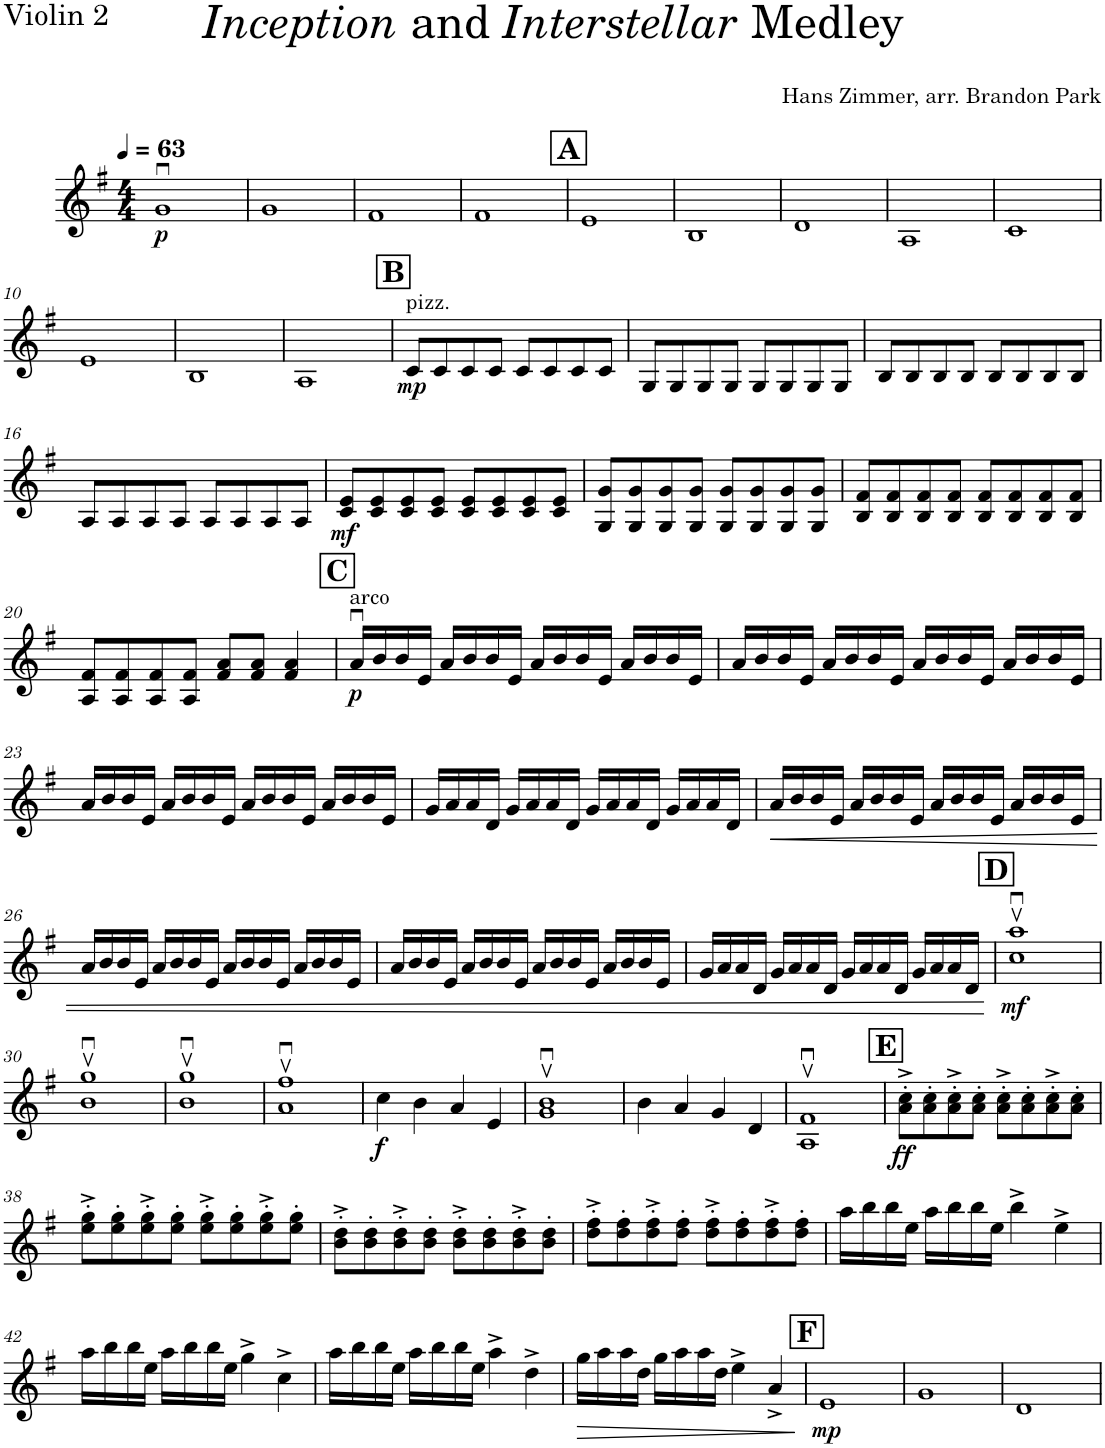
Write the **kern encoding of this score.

**kern	**dynam
*part1	*part1
*staff1	*staff1
*I"Violin 2	*
*I'Vln. 2	*
*clefG2	*
*k[f#]	*
*M4/4	*
*MM63	*
=1	=1
!	!LO:DY:b
1gu	p
=2	=2
1g	.
=3	=3
1f#	.
=4	=4
1f#	.
!!LO:REH:place=s1:a:B:cj:fs=14:t=A
=5	=5
1e	.
=6	=6
1B	.
=7	=7
1d	.
=8	=8
1A	.
=9	=9
1c	.
!!LO:LB:g=z
=10	=10
1e	.
=11	=11
1B	.
=12	=12
1A	.
!!LO:REH:place=s1:a:B:cj:fs=14:t=B
=13	=13
!LO:TX:a:t=pizz.	!
!	!LO:DY:b
8c/L	mp
8c/	.
8c/	.
8c/J	.
8c/L	.
8c/	.
8c/	.
8c/J	.
=14	=14
8G/L	.
8G/	.
8G/	.
8G/J	.
8G/L	.
8G/	.
8G/	.
8G/J	.
=15	=15
8B/L	.
8B/	.
8B/	.
8B/J	.
8B/L	.
8B/	.
8B/	.
8B/J	.
!!LO:LB:g=z
=16	=16
8A/L	.
8A/	.
8A/	.
8A/J	.
8A/L	.
8A/	.
8A/	.
8A/J	.
=17	=17
!	!LO:DY:b
8c/ 8e/L	mf
8c/ 8e/	.
8c/ 8e/	.
8c/ 8e/J	.
8c/ 8e/L	.
8c/ 8e/	.
8c/ 8e/	.
8c/ 8e/J	.
=18	=18
8G/ 8g/L	.
8G/ 8g/	.
8G/ 8g/	.
8G/ 8g/J	.
8G/ 8g/L	.
8G/ 8g/	.
8G/ 8g/	.
8G/ 8g/J	.
=19	=19
8B/ 8f#/L	.
8B/ 8f#/	.
8B/ 8f#/	.
8B/ 8f#/J	.
8B/ 8f#/L	.
8B/ 8f#/	.
8B/ 8f#/	.
8B/ 8f#/J	.
!!LO:LB:g=z
=20	=20
8A/ 8f#/L	.
8A/ 8f#/	.
8A/ 8f#/	.
8A/ 8f#/J	.
8f#/ 8a/L	.
8f#/ 8a/J	.
4f#/ 4a/	.
!!LO:REH:place=s1:a:B:cj:fs=14:t=C
=21	=21
!LO:TX:a:t=arco	!
!	!LO:DY:b
16au/LL	p
16b/	.
16b/	.
16e/JJ	.
16a/LL	.
16b/	.
16b/	.
16e/JJ	.
16a/LL	.
16b/	.
16b/	.
16e/JJ	.
16a/LL	.
16b/	.
16b/	.
16e/JJ	.
=22	=22
16a/LL	.
16b/	.
16b/	.
16e/JJ	.
16a/LL	.
16b/	.
16b/	.
16e/JJ	.
16a/LL	.
16b/	.
16b/	.
16e/JJ	.
16a/LL	.
16b/	.
16b/	.
16e/JJ	.
!!LO:LB:g=z
=23	=23
16a/LL	.
16b/	.
16b/	.
16e/JJ	.
16a/LL	.
16b/	.
16b/	.
16e/JJ	.
16a/LL	.
16b/	.
16b/	.
16e/JJ	.
16a/LL	.
16b/	.
16b/	.
16e/JJ	.
=24	=24
16g/LL	.
16a/	.
16a/	.
16d/JJ	.
16g/LL	.
16a/	.
16a/	.
16d/JJ	.
16g/LL	.
16a/	.
16a/	.
16d/JJ	.
16g/LL	.
16a/	.
16a/	.
16d/JJ	.
=25	=25
!	!LO:HP:b
16a/LL	<
16b/	.
16b/	.
16e/JJ	.
16a/LL	.
16b/	.
16b/	.
16e/JJ	.
16a/LL	.
16b/	.
16b/	.
16e/JJ	.
16a/LL	.
16b/	.
16b/	.
16e/JJ	.
!!LO:LB:g=z
=26	=26
16a/LL	.
16b/	.
16b/	.
16e/JJ	.
16a/LL	.
16b/	.
16b/	.
16e/JJ	.
16a/LL	.
16b/	.
16b/	.
16e/JJ	.
16a/LL	.
16b/	.
16b/	.
16e/JJ	.
=27	=27
16a/LL	.
16b/	.
16b/	.
16e/JJ	.
16a/LL	.
16b/	.
16b/	.
16e/JJ	.
16a/LL	.
16b/	.
16b/	.
16e/JJ	.
16a/LL	.
16b/	.
16b/	.
16e/JJ	.
=28	=28
16g/LL	.
16a/	.
16a/	.
16d/JJ	.
16g/LL	.
16a/	.
16a/	.
16d/JJ	.
16g/LL	.
16a/	.
16a/	.
16d/JJ	.
16g/LL	.
16a/	.
16a/	.
16d/JJ	.
.	[
!!LO:REH:place=s1:a:B:cj:fs=14:t=D
=29	=29
!	!LO:DY:b
1ccvu 1aavu	mf
!!LO:LB:g=z
=30	=30
1bvu 1ggvu	.
=31	=31
1bvu 1ggvu	.
=32	=32
1avu 1ff#vu	.
=33	=33
!	!LO:DY:b
4cc\	f
4b\	.
4a/	.
4e/	.
=34	=34
1gvu 1bvu	.
=35	=35
4b\	.
4a/	.
4g/	.
4d/	.
=36	=36
1Avu 1f#vu	.
!!LO:REH:place=s1:a:B:cj:fs=14:t=E
=37	=37
!	!LO:DY:b
8a\'^ 8cc\'^L	ff
8a\' 8cc\'	.
8a\'^ 8cc\'^	.
8a\' 8cc\'J	.
8a\'^ 8cc\'^L	.
8a\' 8cc\'	.
8a\'^ 8cc\'^	.
8a\' 8cc\'J	.
!!LO:LB:g=z
=38	=38
8ee\'^ 8gg\'^L	.
8ee\' 8gg\'	.
8ee\'^ 8gg\'^	.
8ee\' 8gg\'J	.
8ee\'^ 8gg\'^L	.
8ee\' 8gg\'	.
8ee\'^ 8gg\'^	.
8ee\' 8gg\'J	.
=39	=39
8b\'^ 8dd\'^L	.
8b\' 8dd\'	.
8b\'^ 8dd\'^	.
8b\' 8dd\'J	.
8b\'^ 8dd\'^L	.
8b\' 8dd\'	.
8b\'^ 8dd\'^	.
8b\' 8dd\'J	.
=40	=40
8dd\'^ 8ff#\'^L	.
8dd\' 8ff#\'	.
8dd\'^ 8ff#\'^	.
8dd\' 8ff#\'J	.
8dd\'^ 8ff#\'^L	.
8dd\' 8ff#\'	.
8dd\'^ 8ff#\'^	.
8dd\' 8ff#\'J	.
=41	=41
16aa\LL	.
16bb\	.
16bb\	.
16ee\JJ	.
16aa\LL	.
16bb\	.
16bb\	.
16ee\JJ	.
4bb^\	.
4ee^\	.
!!LO:LB:g=z
=42	=42
16aa\LL	.
16bb\	.
16bb\	.
16ee\JJ	.
16aa\LL	.
16bb\	.
16bb\	.
16ee\JJ	.
4gg^\	.
4cc^\	.
=43	=43
16aa\LL	.
16bb\	.
16bb\	.
16ee\JJ	.
16aa\LL	.
16bb\	.
16bb\	.
16ee\JJ	.
4aa^\	.
4dd^\	.
=44	=44
!	!LO:HP:b
16gg\LL	>
16aa\	.
16aa\	.
16dd\JJ	.
16gg\LL	.
16aa\	.
16aa\	.
16dd\JJ	.
4ee^\	.
4a^/	.
.	]
!!LO:REH:place=s1:a:B:cj:fs=14:t=F
=45	=45
!	!LO:DY:b
1e	mp
=46	=46
1g	.
=47	=47
1d	.
=	=
*-	*-
